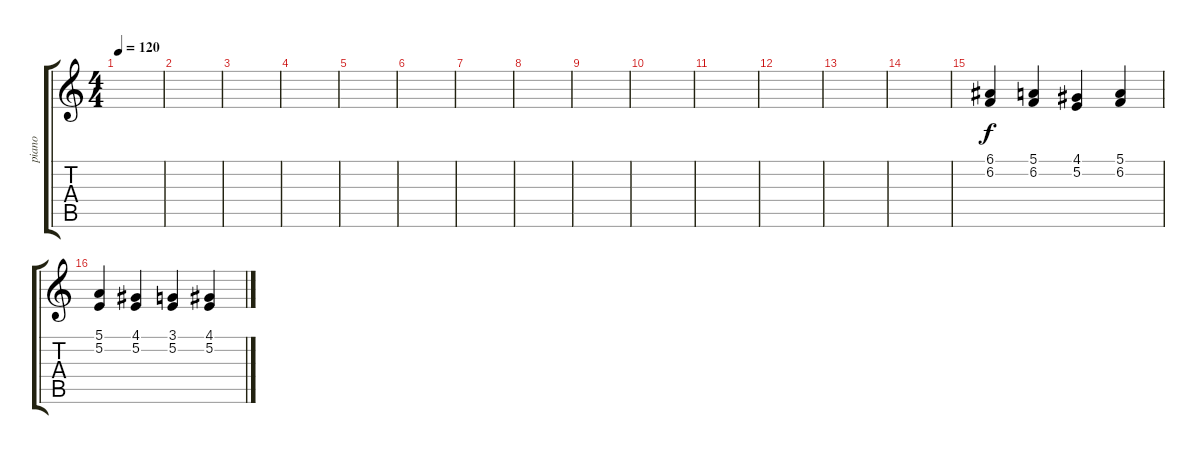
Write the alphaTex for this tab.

\track ("piano" "piano") {instrument acousticgrandpiano}
\staff {score tabs}
\tuning (E4 B3 G3 D3 A2 E2) {hide}
\ts (4 4)
\tempo 120
\clef g2
\ks c
|
|
|
|
|
|
|
|
|
|
|
|
|
|
(6.1 6.2).4 (5.1 6.2).4 (4.1 5.2).4 (5.1 6.2).4 |
(5.1 5.2).4 (4.1 5.2).4 (3.1 5.2).4 (4.1 5.2).4
